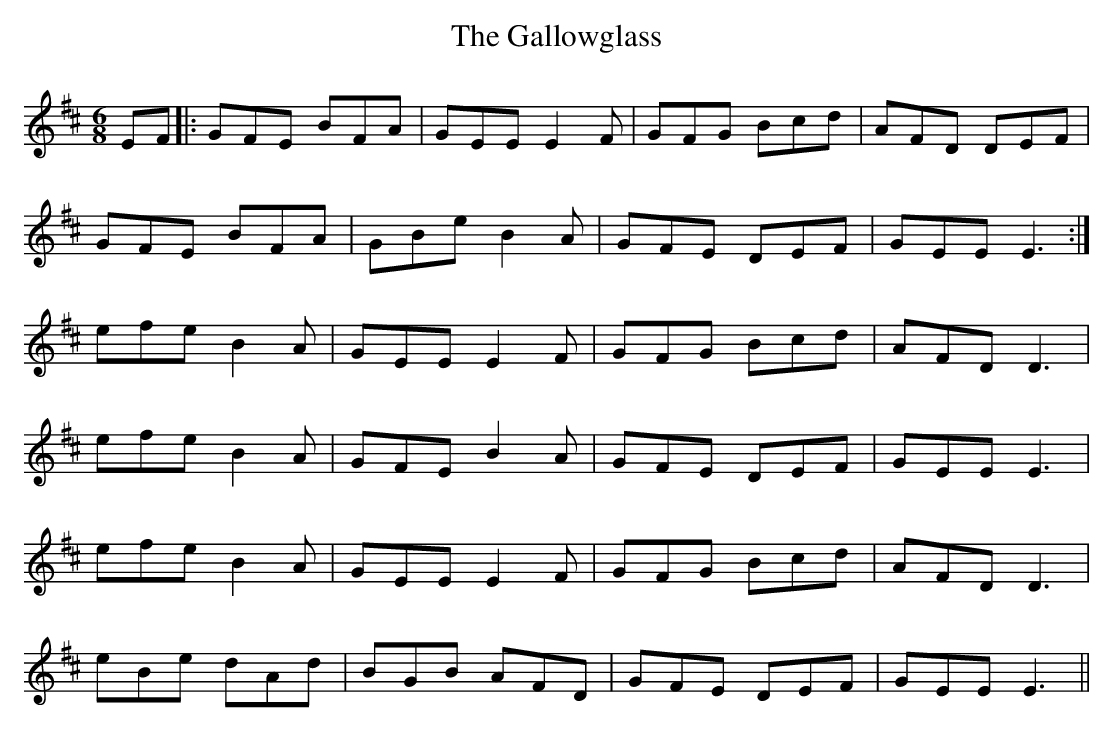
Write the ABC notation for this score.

X:1
T:Gallowglass, The
M:6/8
L:1/8
K:D
EF|:GFE BFA|GEE E2F|GFG Bcd|AFD DEF|!
GFE BFA|GBe B2A|GFE DEF|GEE E3:|!
efe B2A|GEE E2F|GFG Bcd|AFD D3|!
efe B2A|GFE B2A|GFE DEF|GEE E3|!
efe B2A|GEE E2F|GFG Bcd|AFD D3|!
eBe dAd|BGB AFD|GFE DEF|GEE E3||!
